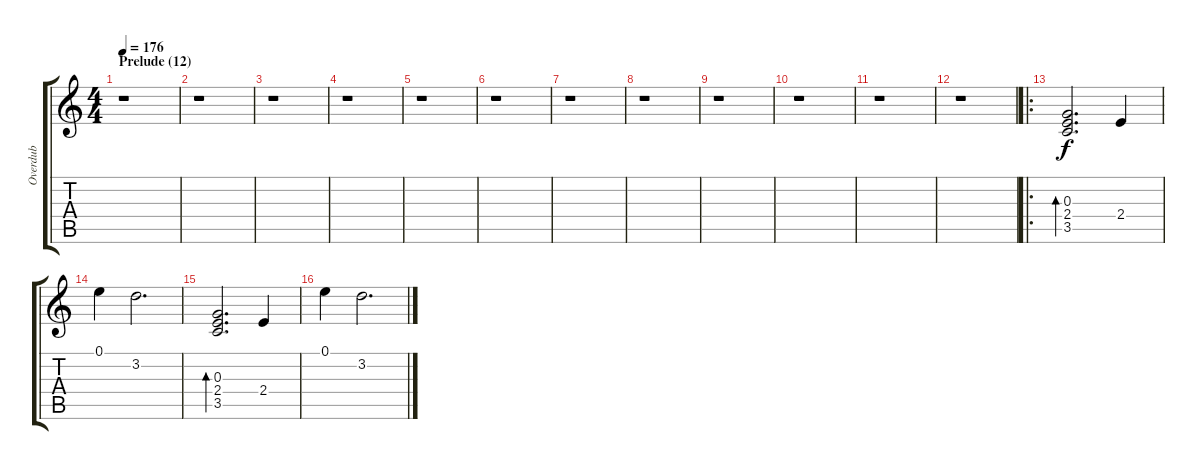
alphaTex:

\track ("Overdub" "Overdub") {instrument fretlessbass}
\staff {score tabs}
\tuning (E4 B3 G3 D3 A2 E2) {hide}
\ts (4 4)
\section ("" "Prelude (12)")
\tempo 176
\clef g2
\ks c
r.1{dy f instrument fretlessbass} |
r.1 |
r.1 |
r.1 |
r.1 |
r.1 |
r.1 |
r.1 |
r.1 |
r.1 |
r.1 |
r.1 |
\ro
(0.3 2.4 3.5).2{d bd 240} 2.4.4 |
0.1.4 3.2.2{d} |
(0.3 2.4 3.5).2{d bd 240} 2.4.4 |
0.1.4 3.2.2{d}
